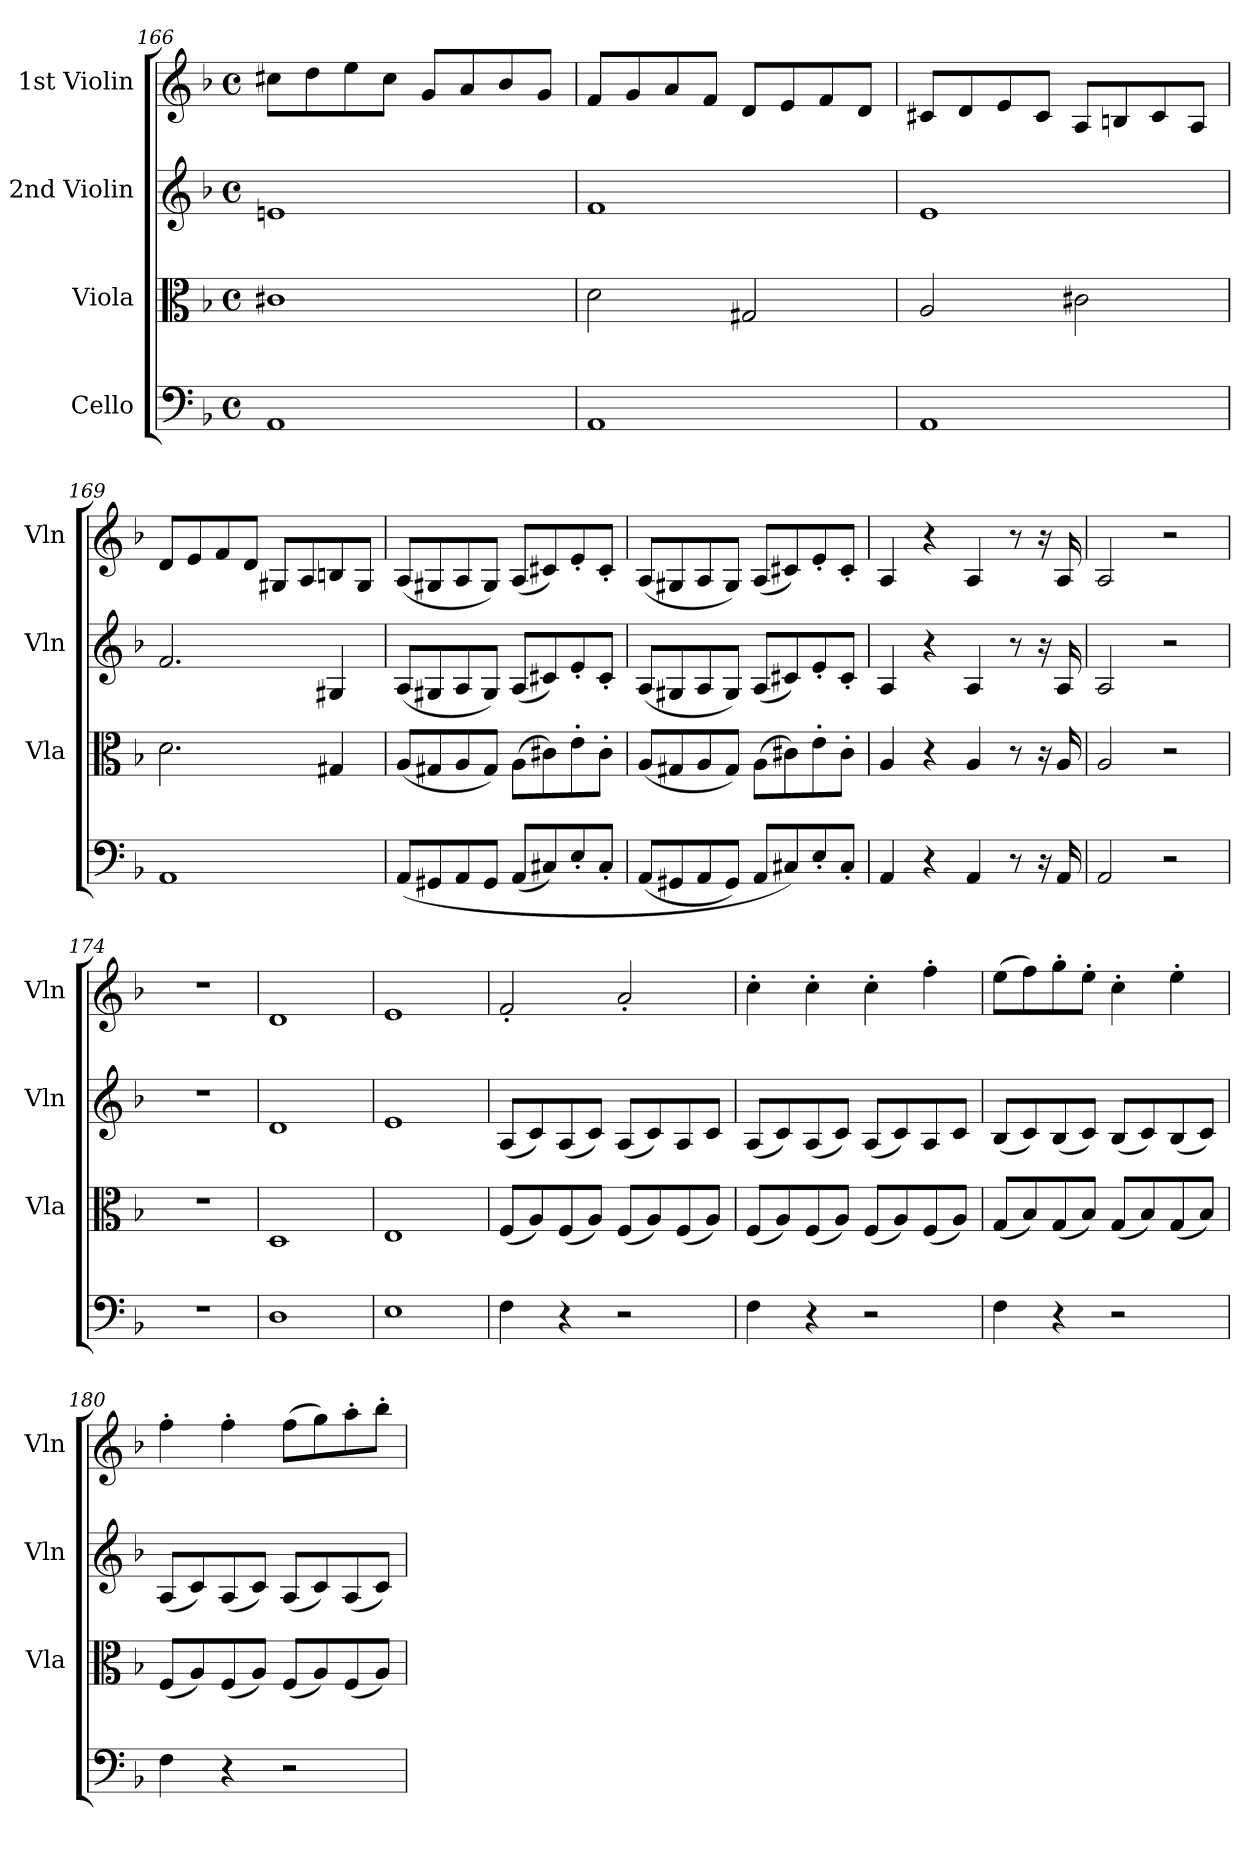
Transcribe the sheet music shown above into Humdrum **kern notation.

**kern	**kern	**kern	**kern
*part4	*part3	*part2	*part1
*staff4	*staff3	*staff2	*staff1
*I"Cello	*I"Viola	*I"2nd Violin	*I"1st Violin
*	*I'Vla	*I'Vln	*I'Vln
*clefF4	*clefC3	*clefG2	*clefG2
*k[b-]	*k[b-]	*k[b-]	*k[b-]
*F:	*F:	*F:	*F:
*M4/4	*M4/4	*M4/4	*M4/4
*met(c)	*met(c)	*met(c)	*met(c)
=166	=166	=166	=166
1AA	1c#X	1en	8cc#X\L
.	.	.	8dd\
.	.	.	8ee\
.	.	.	8cc#\J
.	.	.	8g/L
.	.	.	8a/
.	.	.	8b-/
.	.	.	8g/J
=167	=167	=167	=167
1AA	2d\	1f	8f/L
.	.	.	8g/
.	.	.	8a/
.	.	.	8f/J
.	2G#X/	.	8d/L
.	.	.	8e/
.	.	.	8f/
.	.	.	8d/J
=168	=168	=168	=168
1AA	2A/	1e	8c#X/L
.	.	.	8d/
.	.	.	8e/
.	.	.	8c#/J
.	2c#X\	.	8A/L
.	.	.	8Bn/
.	.	.	8c#/
.	.	.	8A/J
=169	=169	=169	=169
1AA	2.d\	2.f/	8d/L
.	.	.	8e/
.	.	.	8f/
.	.	.	8d/J
.	.	.	8G#X/L
.	.	.	8A/
.	4G#X/	4G#X/	8Bn/
.	.	.	8G#/J
=170	=170	=170	=170
(8AA/L	(8A/L	(8A/L	(8A/L
8GG#X/	8G#X/	8G#X/	8G#X/
8AA/	8A/	8A/	8A/
8GG#/J	8G#/J)	8G#/J)	8G#/J)
(8AA/L	(8A\L	(8A/L	(8A/L
8C#X/)	8c#X\)	8c#X/)	8c#X/)
8E'/	8e'\	8e'/	8e'/
8C#'/J	8c#'\J	8c#'/J	8c#'/J
=171	=171	=171	=171
(8AA/L	(8A/L	(8A/L	(8A/L
8GG#X/	8G#X/	8G#X/	8G#X/
8AA/	8A/	8A/	8A/
8GG#/J)	8G#/J)	8G#/J)	8G#/J)
8AA/L	(8A\L	(8A/L	(8A/L
8C#X/)	8c#X\)	8c#X/)	8c#X/)
8E'/	8e'\	8e'/	8e'/
8C#'/J	8c#'\J	8c#'/J	8c#'/J
=172	=172	=172	=172
4AA/	4A/	4A/	4A/
4r	4r	4r	4r
4AA/	4A/	4A/	4A/
8r	8r	8r	8r
16r	16r	16r	16r
16AA/	16A/	16A/	16A/
=173	=173	=173	=173
2AA/	2A/	2A/	2A/
2r	2r	2r	2r
=174	=174	=174	=174
1r	1r	1r	1r
=175	=175	=175	=175
1D	1D	1d	1d
=176	=176	=176	=176
1E	1E	1e	1e
=177	=177	=177	=177
4F\	(8F/L	(8A/L	2f'/
.	8A/)	8c/)	.
4r	(8F/	(8A/	.
.	8A/J)	8c/J)	.
2r	(8F/L	(8A/L	2a'/
.	8A/)	8c/)	.
.	(8F/	8A/	.
.	8A/J)	8c/J	.
=178	=178	=178	=178
4F\	(8F/L	(8A/L	4cc'\
.	8A/)	8c/)	.
4r	(8F/	(8A/	4cc'\
.	8A/J)	8c/J)	.
2r	(8F/L	(8A/L	4cc'\
.	8A/)	8c/)	.
.	(8F/	8A/	4ff'\
.	8A/J)	8c/J	.
=179	=179	=179	=179
4F\	(8G/L	(8B-/L	(8ee\L
.	8B-/)	8c/)	8ff\)
4r	(8G/	(8B-/	8gg'\
.	8B-/J)	8c/J)	8ee'\J
2r	(8G/L	(8B-/L	4cc'\
.	8B-/)	8c/)	.
.	(8G/	(8B-/	4ee'\
.	8B-/J)	8c/J)	.
=180	=180	=180	=180
4F\	(8F/L	(8A/L	4ff'\
.	8A/)	8c/)	.
4r	(8F/	(8A/	4ff'\
.	8A/J)	8c/J)	.
2r	(8F/L	(8A/L	(8ff\L
.	8A/)	8c/)	8gg\)
.	(8F/	(8A/	8aa'\
.	8A/J)	8c/J)	8bb-'\J
=	=	=	=
*-	*-	*-	*-
